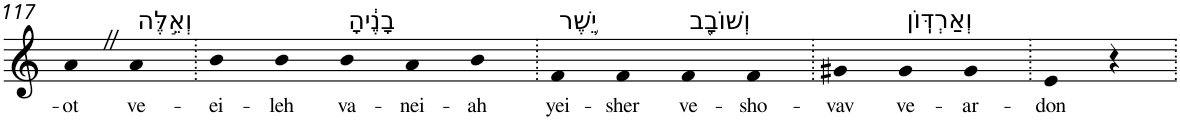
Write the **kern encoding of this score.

**kern	**text
*part1	*part1
*staff1	*staff1
*I"Piano	*
*I'Pno	*
!!LO:PB:g=z
*clefG2	*
*k[]	*
=117	=117
!	!LO:LY:b
4aZ	-ot
!LO:TX:a:t=וְאֵ֣לֶּה	!
!	!LO:LY:b
4a	ve-
=118.	=118.
!	!LO:LY:b
4b	-ei-
!	!LO:LY:b
4b	-leh
!LO:TX:a:t=בָנֶ֔יהָ	!
!	!LO:LY:b
4b	va-
!	!LO:LY:b
4a	-nei-
!	!LO:LY:b
4b	-ah
=119.	=119.
!LO:TX:a:t=יֵ֥שֶׁר	!
!	!LO:LY:b
4f	yei-
!	!LO:LY:b
4f	-sher
!LO:TX:a:t=וְשׁוֹבָ֖ב	!
!	!LO:LY:b
4f	ve-
!	!LO:LY:b
4f	-sho-
=120.	=120.
!	!LO:LY:b
4g#X	-vav
!LO:TX:a:t=וְאַרְדּֽוֹן	!
!	!LO:LY:b
4g#	ve-
!	!LO:LY:b
4g#	-ar-
=121.	=121.
!	!LO:LY:b
4e	-don
4r	.
=.	=.
*-	*-
